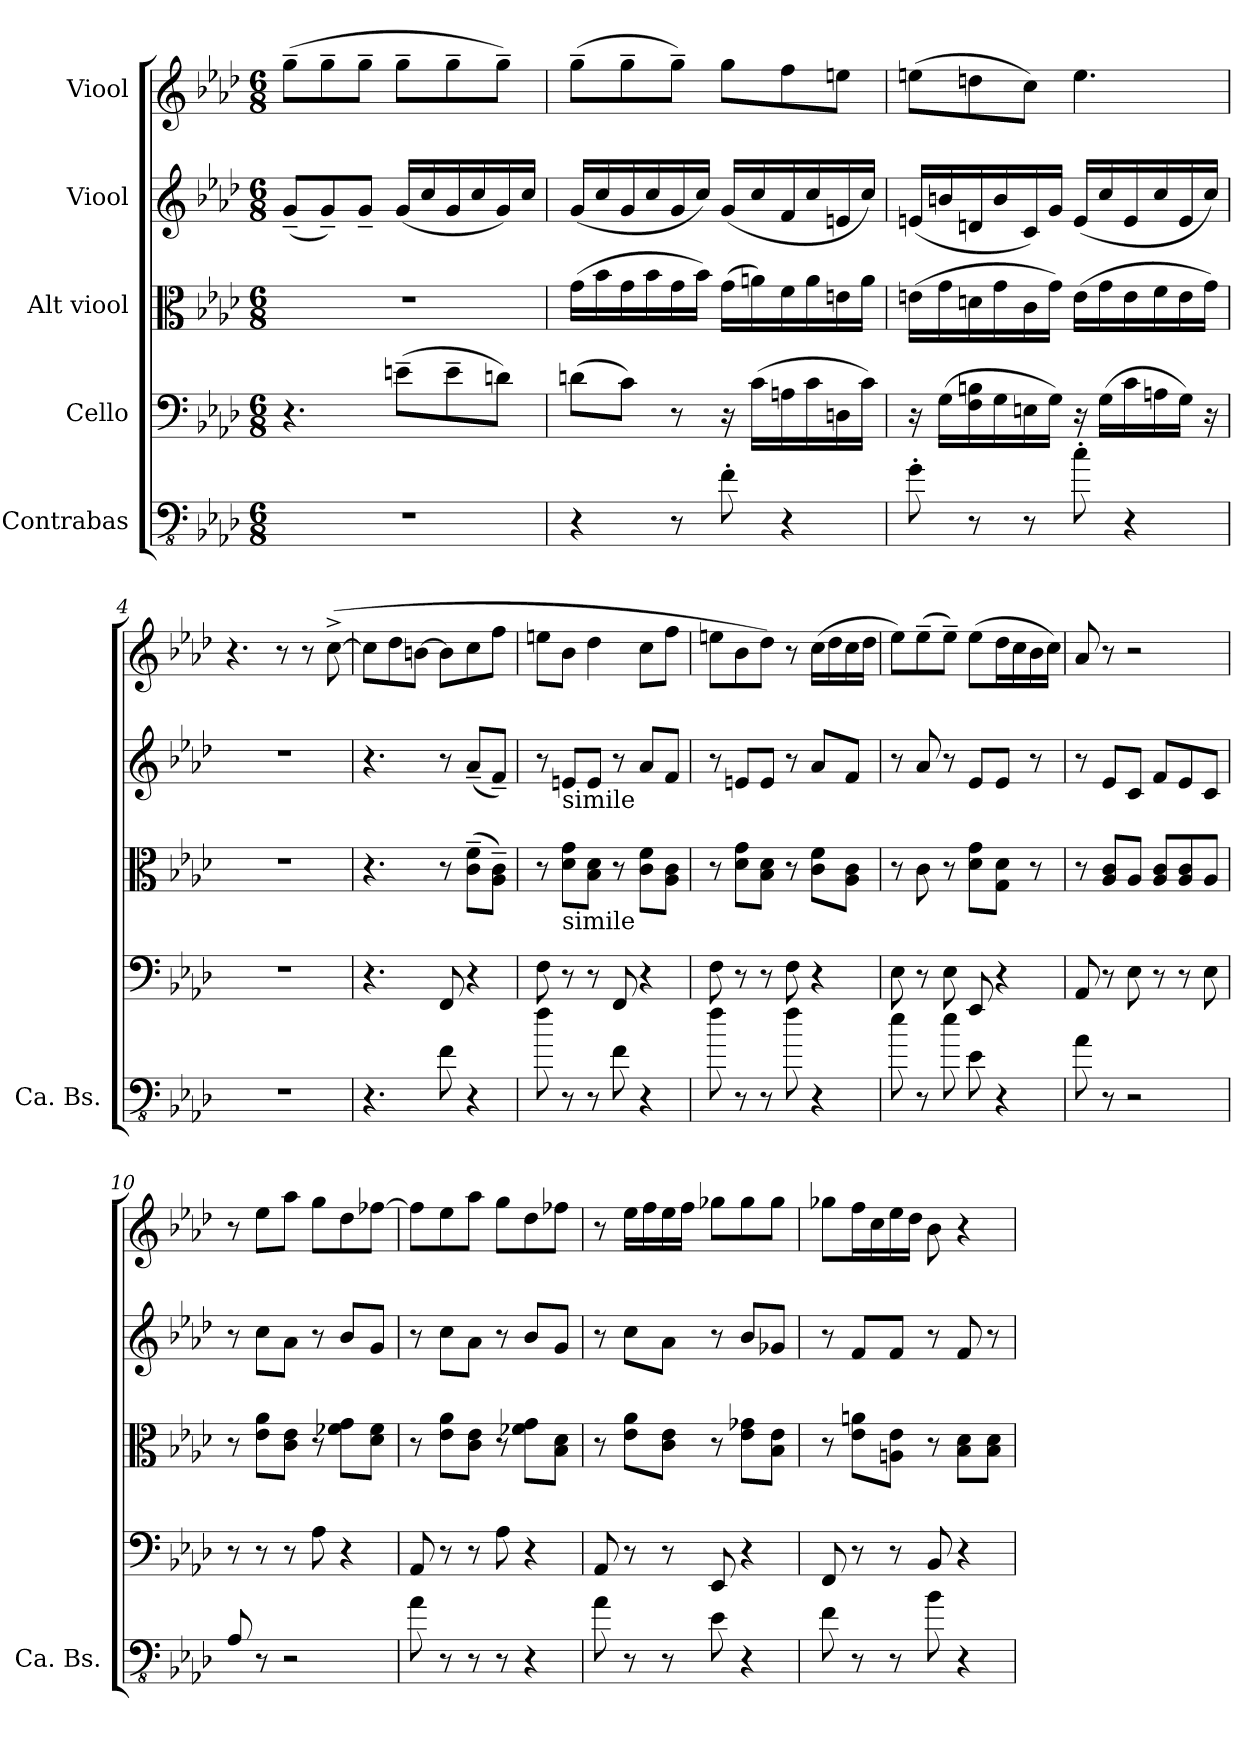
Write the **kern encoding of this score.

**kern	**kern	**kern	**kern	**kern
*part5	*part4	*part3	*part2	*part1
*staff5	*staff4	*staff3	*staff2	*staff1
*I"Contrabas	*I"Cello	*I"Alt viool	*I"Viool	*I"Viool
*I'Ca. Bs.	*	*	*	*
*clefFv4	*clefF4	*clefC3	*clefG2	*clefG2
*ITrd7c12	*	*	*	*
*k[b-e-a-d-]	*k[b-e-a-d-]	*k[b-e-a-d-]	*k[b-e-a-d-]	*k[b-e-a-d-]
*M6/8	*M6/8	*M6/8	*M6/8	*M6/8
=1	=1	=1	=1	=1
2.r	4.r	2.r	(8g~/L	(8gg~\L
.	.	.	8g~/)	8gg~\
.	.	.	8g~/J	8gg~\J
.	(8en~\L	.	(16g/LL	8gg~\L
.	.	.	16cc/	.
.	8e~\	.	16g/	8gg~\
.	.	.	16cc/	.
.	8dn\J)	.	16g/)	8gg~\J)
.	.	.	16cc/JJ	.
=2	=2	=2	=2	=2
4r	(8dn\L	(16g\LL	(16g/LL	(8gg~\L
.	.	16b-\	16cc/	.
.	8c\J)	16g\	16g/	8gg~\
.	.	16b-\	16cc/	.
8r	8r	16g\	16g/	8gg~\J)
.	.	16b-\JJ)	16cc/JJ)	.
8FF'\	16r	(16g\LL	(16g/LL	8gg\L
.	(16c\LL	16an\)	16cc/	.
4r	16An\	16f\	16f/	8ff\
.	16c\	16a\	16cc/	.
.	16Dn\	16en\	16en/	8een\J
.	16c\JJ)	16a\JJ	16cc/JJ)	.
=3	=3	=3	=3	=3
8GG'\	16r	(16en\LL	(16en/LL	(8een\L
.	(16G\LL	16g\	16bn/	.
8r	16F\ 16Bn\	16dn\	16dn/	8ddn\
.	16G\	16g\	16b/	.
8r	16En\	16c\	16c/)	8cc\J)
.	16G\JJ)	16g\JJ)	16g/JJ	.
8C'\	16r	(16e\LL	(16e/LL	4.ee\
.	(16G\LL	16g\	16cc/	.
4r	16c\	16e\	16e/	.
.	16An\	16f\	16cc/	.
.	16G\JJ)	16e\	16e/	.
.	16r	16g\JJ)	16cc/JJ)	.
!!LO:LB:g=z
=4	=4	=4	=4	=4
2.r	2.r	2.r	2.r	4.r
.	.	.	.	8r
.	.	.	.	8r
.	.	.	.	([8cc^\
=5	=5	=5	=5	=5
4.r	4.r	4.r	4.r	8cc\L]
.	.	.	.	8dd-\
.	.	.	.	[8bn\J
8FF\	8FF/	8r	8r	8b\L]
4r	4r	(8c\~ 8f\~L	(8a-~/L	8cc\
.	.	8A-\~ 8c\~J)	8f~/J)	8ff\J
=6	=6	=6	=6	=6
8F\	8F\	8r	8r	8een\L
!	!	!	!LO:TX:b:t=simile	!
!	!	!LO:TX:b:t=simile	!	!
8r	8r	8d-\ 8g\L	8en/L	8b-\J
8r	8r	8B-\ 8d-\J	8e/J	4dd-\
8FF\	8FF/	8r	8r	.
4r	4r	8c\ 8f\L	8a-/L	8cc\L
.	.	8A-\ 8c\J	8f/J	8ff\J
=7	=7	=7	=7	=7
8F\	8F\	8r	8r	8een\L
8r	8r	8d-\ 8g\L	8en/L	8b-\
8r	8r	8B-\ 8d-\J	8e/J	8dd-\J)
8F\	8F\	8r	8r	8r
4r	4r	8c\ 8f\L	8a-/L	(16cc\LL
.	.	.	.	16dd-\
.	.	8A-\ 8c\J	8f/J	16cc\
.	.	.	.	16dd-\JJ
=8	=8	=8	=8	=8
8E-\	8E-\	8r	8r	8ee-\L)
8r	8r	8c\	8a-/	(8ee-~\
8E-\	8E-\	8r	8r	8ee-~\J)
8EE-\	8EE-/	8d-\ 8g\L	8e-/L	(8ee-\L
4r	4r	8G\ 8d-\J	8e-/J	16dd-\L
.	.	.	.	16cc\
.	.	8r	8r	16b-\
.	.	.	.	16cc\JJ)
!!LO:PB:g=z
=9	=9	=9	=9	=9
8AA-\	8AA-/	8r	8r	8a-/
8r	8r	8A-/ 8c/L	8e-/L	8r
2r	8E-\	8A-/J	8c/J	2r
.	8r	8A-/ 8c/L	8f/L	.
.	8r	8A-/ 8c/	8e-/	.
.	8E-\	8A-/J	8c/J	.
=10	=10	=10	=10	=10
8AAA-/	8r	8r	8r	8r
8r	8r	8e-\ 8a-\L	8cc\L	8ee-\L
2r	8r	8c\ 8e-\J	8a-\J	8aa-\J
.	8A-\	8r	8r	8gg\L
.	4r	8f-X\ 8g\L	8b-/L	8dd-\
.	.	8d-\ 8f-\J	8g/J	[8ff-X\J
=11	=11	=11	=11	=11
8AA-\	8AA-/	8r	8r	8ff-\L]
8r	8r	8e-\ 8a-\L	8cc\L	8ee-\
8r	8r	8c\ 8e-\J	8a-\J	8aa-\J
8r	8A-\	8r	8r	8gg\L
4r	4r	8f-X\ 8g\L	8b-/L	8dd-\
.	.	8B-\ 8d-\J	8g/J	8ff-X\J
=12	=12	=12	=12	=12
8AA-\	8AA-/	8r	8r	8r
8r	8r	8e-\ 8a-\L	8cc\L	16ee-\LL
.	.	.	.	16ff\
8r	8r	8c\ 8e-\J	8a-\J	16ee-\
.	.	.	.	16ff\JJ
8EE-\	8EE-/	8r	8r	8gg-X\L
4r	4r	8e-\ 8g-X\L	8b-/L	8gg-\
.	.	8B-\ 8e-\J	8g-X/J	8gg-\J
!!LO:LB:g=z
=13	=13	=13	=13	=13
8FF\	8FF/	8r	8r	8gg-X\L
8r	8r	8e-\ 8an\L	8f/L	16ff\L
.	.	.	.	16cc\
8r	8r	8An\ 8e-\J	8f/J	16ee-\
.	.	.	.	16dd-\JJ
8BB-\	8BB-/	8r	8r	8b-\
4r	4r	8B-\ 8d-\L	8f/	4r
.	.	8B-\ 8d-\J	8r	.
=	=	=	=	=
*-	*-	*-	*-	*-
